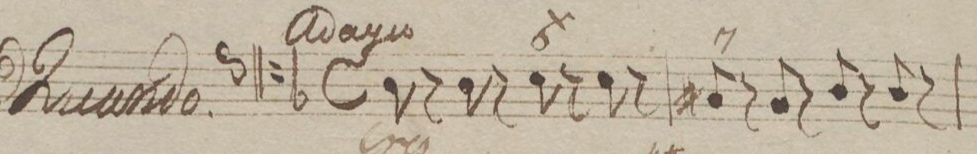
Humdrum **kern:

**kern	**fba	**dynam
*I"Organ.	*	*
*clefF4	*	*
*k[b-]	*	*
*met(c)	*	*
*M4/4	*	*
*8\right	*	*
8D\	.	<
8r	.	.
8D\	.	.
8r	.	.
8E\	6|	.
8r	.	.
8E\	.	.
8r	.	.
=2	=2	=2
8C#X/	7	.
8r	.	.
8C#/	.	.
8r	.	.
8D/	.	.
8r	.	.
8D/	.	.
8r	.	.
=3	=3	=3
*-	*-	*-
